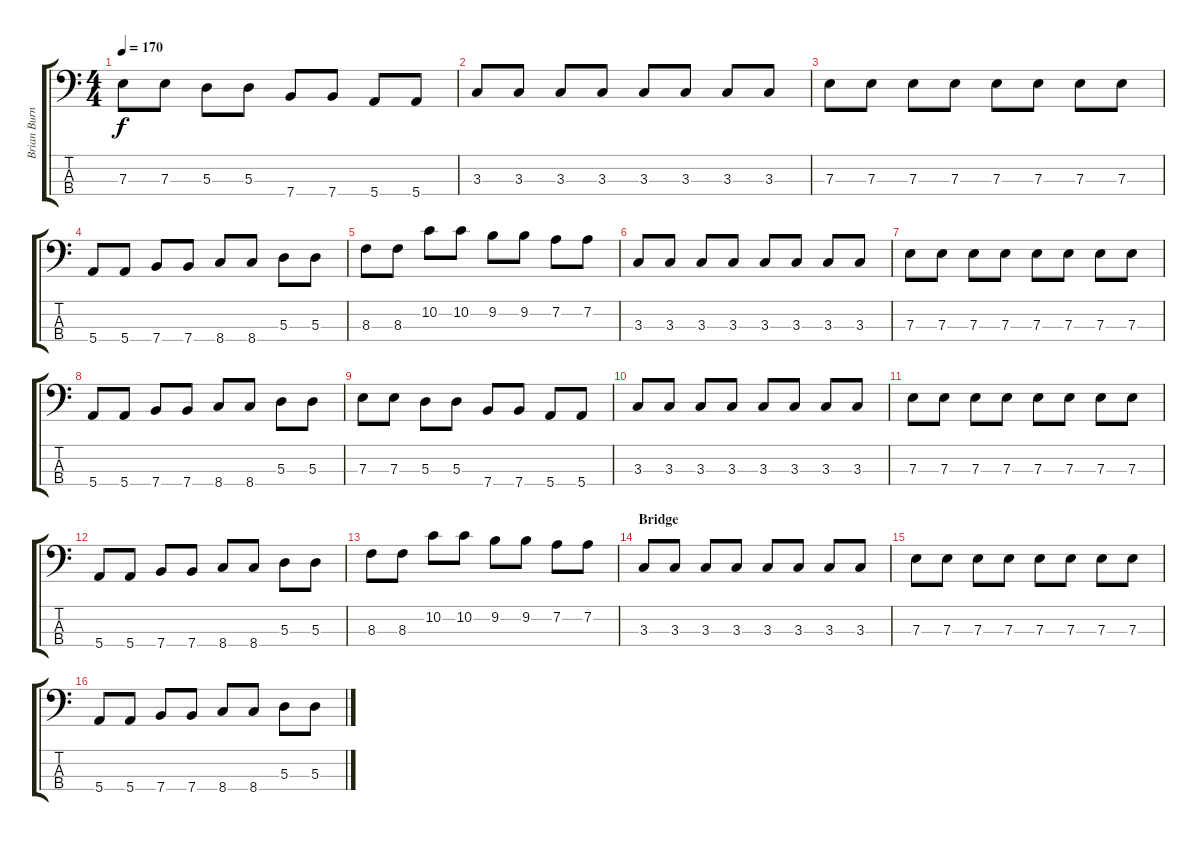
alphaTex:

\track ("Brian Burnham" "Brian Burn") {instrument electricbasspick}
\staff {score tabs}
\tuning (G2 D2 A1 E1) {hide}
\ts (4 4)
\tempo 170
\clef f4
\ks c
7.3.8{dy f} 7.3.8 5.3.8 5.3.8 7.4.8 7.4.8 5.4.8 5.4.8 |
3.3.8 3.3.8 3.3.8 3.3.8 3.3.8 3.3.8 3.3.8 3.3.8 |
7.3.8 7.3.8 7.3.8 7.3.8 7.3.8 7.3.8 7.3.8 7.3.8 |
5.4.8 5.4.8 7.4.8 7.4.8 8.4.8 8.4.8 5.3.8 5.3.8 |
8.3.8 8.3.8 10.2.8 10.2.8 9.2.8 9.2.8 7.2.8 7.2.8 |
3.3.8 3.3.8 3.3.8 3.3.8 3.3.8 3.3.8 3.3.8 3.3.8 |
7.3.8 7.3.8 7.3.8 7.3.8 7.3.8 7.3.8 7.3.8 7.3.8 |
5.4.8 5.4.8 7.4.8 7.4.8 8.4.8 8.4.8 5.3.8 5.3.8 |
7.3.8 7.3.8 5.3.8 5.3.8 7.4.8 7.4.8 5.4.8 5.4.8 |
3.3.8 3.3.8 3.3.8 3.3.8 3.3.8 3.3.8 3.3.8 3.3.8 |
7.3.8 7.3.8 7.3.8 7.3.8 7.3.8 7.3.8 7.3.8 7.3.8 |
5.4.8 5.4.8 7.4.8 7.4.8 8.4.8 8.4.8 5.3.8 5.3.8 |
8.3.8 8.3.8 10.2.8 10.2.8 9.2.8 9.2.8 7.2.8 7.2.8 |
\section ("" "Bridge")
3.3.8 3.3.8 3.3.8 3.3.8 3.3.8 3.3.8 3.3.8 3.3.8 |
7.3.8 7.3.8 7.3.8 7.3.8 7.3.8 7.3.8 7.3.8 7.3.8 |
5.4.8 5.4.8 7.4.8 7.4.8 8.4.8 8.4.8 5.3.8 5.3.8
